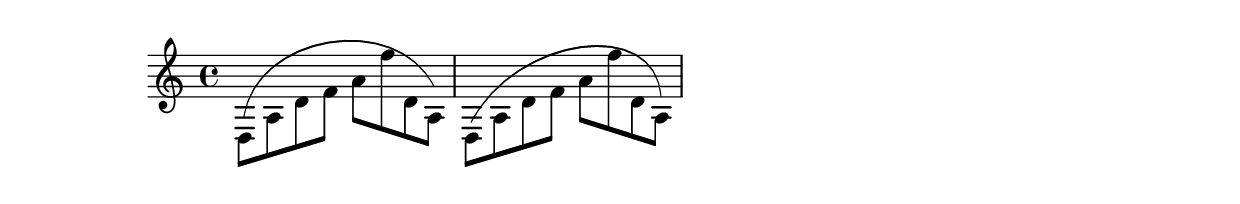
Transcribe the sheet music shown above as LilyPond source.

%% DO NOT EDIT this file manually; it is automatically
%% generated from LSR http://lsr.dsi.unimi.it
%% Make any changes in LSR itself, or in Documentation/snippets/new/ ,
%% and then run scripts/auxiliar/makelsr.py
%%
%% This file is in the public domain.
\version "2.14.2"

\header {
  lsrtags = "expressive-marks, tweaks-and-overrides"

  texidoc = "
Slurs can be made asymmetric to match an asymmetric pattern of notes
better.

"
  doctitle = "Asymmetric slurs"
} % begin verbatim


slurNotes = { d,8( a' d f a f' d, a) }

\relative c' {
  \stemDown
  \slurUp
  \slurNotes
  \once \override Slur #'eccentricity = #3.0
  \slurNotes
}
